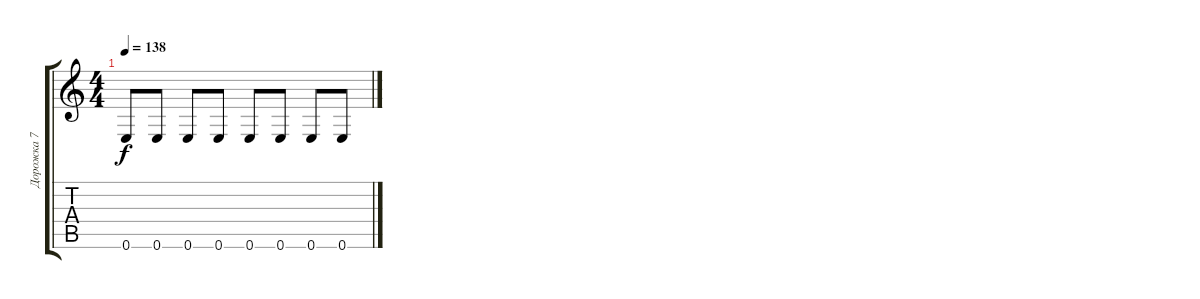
\track ("Дорожка 7" "Дорожка 7") {instrument electricguitarmuted}
\staff {score tabs}
\tuning (E4 B3 G3 D3 A2 E2) {hide}
\ts (4 4)
\tempo 138
\clef g2
\ks c
0.6.8{dy f} 0.6.8 0.6.8 0.6.8 0.6.8 0.6.8 0.6.8 0.6.8
